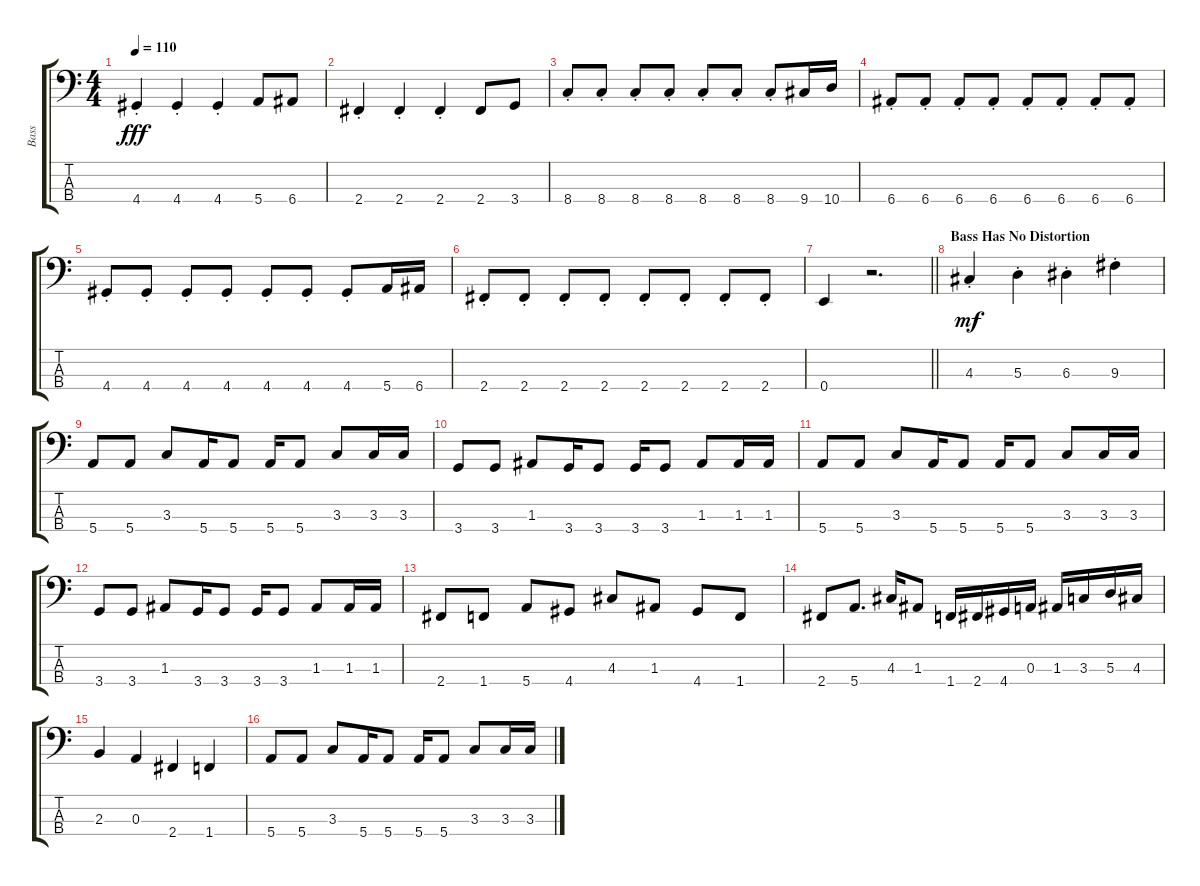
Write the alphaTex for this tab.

\track ("Bass" "Bass") {instrument distortionguitar}
\staff {score tabs}
\tuning (G2 D2 A1 E1) {hide}
\ts (4 4)
\tempo 110
\clef f4
\ks c
4.4{st}.4{dy fff} 4.4{st}.4 4.4{st}.4 5.4.8 6.4.8 |
2.4{st}.4 2.4{st}.4 2.4{st}.4 2.4.8 3.4.8 |
8.4{st}.8 8.4{st}.8 8.4{st}.8 8.4{st}.8 8.4{st}.8 8.4{st}.8 8.4{st}.8 9.4.16 10.4.16 |
6.4{st}.8 6.4{st}.8 6.4{st}.8 6.4{st}.8 6.4{st}.8 6.4{st}.8 6.4{st}.8 6.4{st}.8 |
4.4{st}.8 4.4{st}.8 4.4{st}.8 4.4{st}.8 4.4{st}.8 4.4{st}.8 4.4{st}.8 5.4.16 6.4.16 |
2.4{st}.8 2.4{st}.8 2.4{st}.8 2.4{st}.8 2.4{st}.8 2.4{st}.8 2.4{st}.8 2.4{st}.8 |
\barLineRight lightlight
0.4.4 r.2{d} |
\section ("" "Bass Has No Distortion")
4.3{st}.4{dy mf instrument electricbassfinger} 5.3{st}.4 6.3{st}.4 9.3{st}.4 |
5.4.8 5.4.8 3.3.8 5.4.16 5.4.8 5.4.16 5.4.8 3.3.8 3.3.16 3.3.16 |
3.4.8 3.4.8 1.3.8 3.4.16 3.4.8 3.4.16 3.4.8 1.3.8 1.3.16 1.3.16 |
5.4.8 5.4.8 3.3.8 5.4.16 5.4.8 5.4.16 5.4.8 3.3.8 3.3.16 3.3.16 |
3.4.8 3.4.8 1.3.8 3.4.16 3.4.8 3.4.16 3.4.8 1.3.8 1.3.16 1.3.16 |
2.4.8 1.4.8 5.4.8 4.4.8 4.3.8 1.3.8 4.4.8 1.4.8 |
2.4.8 5.4.8{d} 4.3.16 1.3.8 1.4.16 2.4.16 4.4.16 0.3.16 1.3.16 3.3.16 5.3.16 4.3.16 |
2.3.4 0.3.4 2.4.4 1.4.4 |
5.4.8 5.4.8 3.3.8 5.4.16 5.4.8 5.4.16 5.4.8 3.3.8 3.3.16 3.3.16
